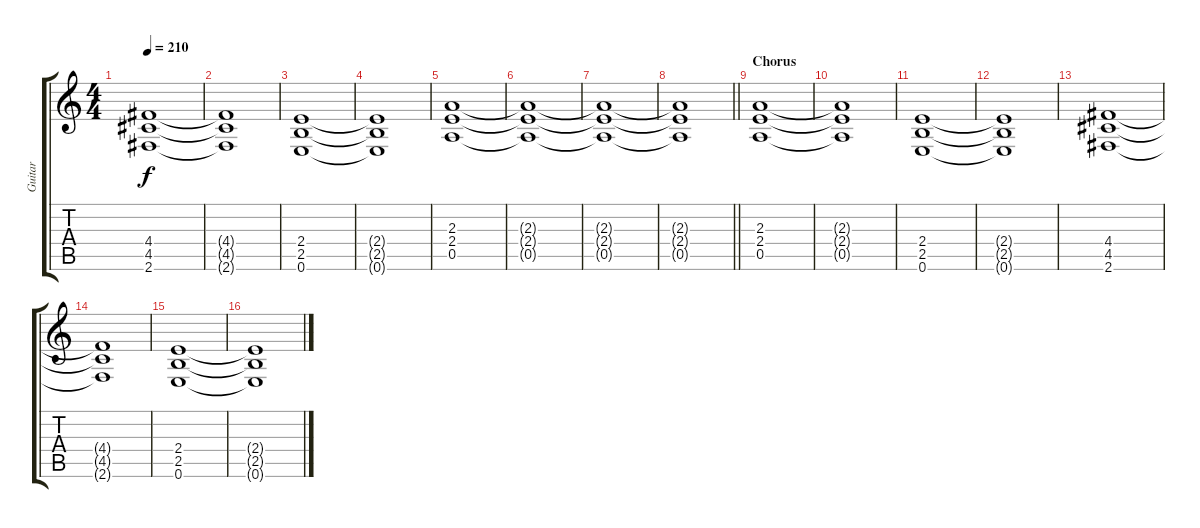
\track ("Guitar" "Guitar") {instrument distortionguitar}
\staff {score tabs}
\tuning (E4 B3 G3 D3 A2 E2) {hide}
\ts (4 4)
\tempo 210
\clef g2
\ks c
(4.4 4.5 2.6).1{dy f} |
(4.4{t} 4.5{t} 2.6{t}).1 |
(2.4 2.5 0.6).1 |
(2.4{t} 2.5{t} 0.6{t}).1 |
(2.3 2.4 0.5).1 |
(2.3{t} 2.4{t} 0.5{t}).1 |
(2.3{t} 2.4{t} 0.5{t}).1 |
\barLineRight lightlight
(2.3{t} 2.4{t} 0.5{t}).1 |
\section ("" "Chorus")
(2.3 2.4 0.5).1 |
(2.3{t} 2.4{t} 0.5{t}).1 |
(2.4 2.5 0.6).1 |
(2.4{t} 2.5{t} 0.6{t}).1 |
(4.4 4.5 2.6).1 |
(4.4{t} 4.5{t} 2.6{t}).1 |
(2.4 2.5 0.6).1 |
(2.4{t} 2.5{t} 0.6{t}).1
